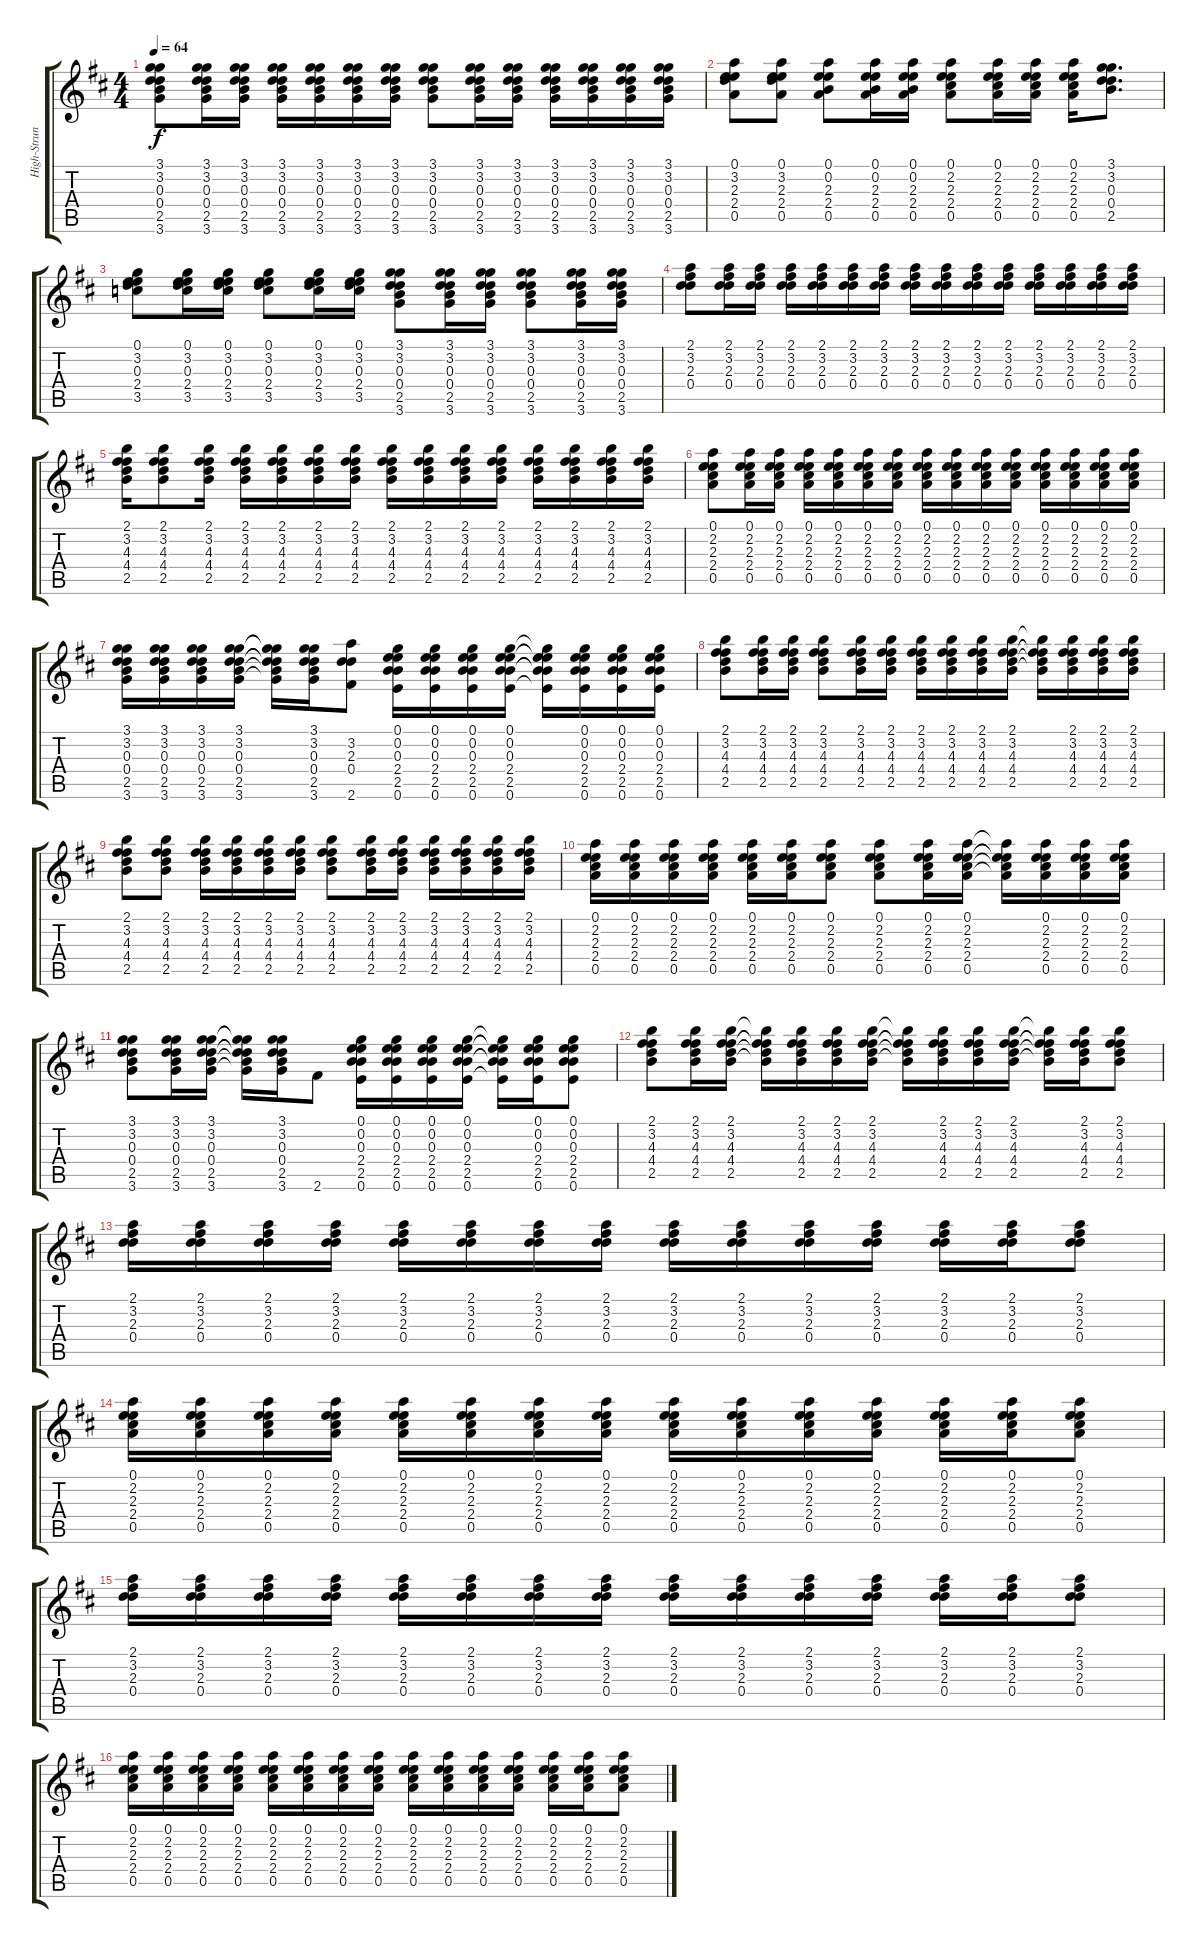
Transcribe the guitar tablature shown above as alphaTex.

\track ("High-Strung Acoustic" "High-Strun") {instrument electricguitarjazz}
\staff {score tabs}
\tuning (E4 B3 G4 D4 A3 E3) {hide}
\ts (4 4)
\tempo 64
\clef g2
\ks d
(3.1 3.2 0.3 0.4 2.5 3.6).8{dy f} (3.1 3.2 0.3 0.4 2.5 3.6).16 (3.1 3.2 0.3 0.4 2.5 3.6).16 (3.1 3.2 0.3 0.4 2.5 3.6).16 (3.1 3.2 0.3 0.4 2.5 3.6).16 (3.1 3.2 0.3 0.4 2.5 3.6).16 (3.1 3.2 0.3 0.4 2.5 3.6).16 (3.1 3.2 0.3 0.4 2.5 3.6).8 (3.1 3.2 0.3 0.4 2.5 3.6).16 (3.1 3.2 0.3 0.4 2.5 3.6).16 (3.1 3.2 0.3 0.4 2.5 3.6).16 (3.1 3.2 0.3 0.4 2.5 3.6).16 (3.1 3.2 0.3 0.4 2.5 3.6).16 (3.1 3.2 0.3 0.4 2.5 3.6).16 |
(0.1 3.2 2.3 2.4 0.5).8 (0.1 3.2 2.3 2.4 0.5).8 (0.1 0.2 2.3 2.4 0.5).8 (0.1 0.2 2.3 2.4 0.5).16 (0.1 0.2 2.3 2.4 0.5).16 (0.1 2.2 2.3 2.4 0.5).8 (0.1 2.2 2.3 2.4 0.5).16 (0.1 2.2 2.3 2.4 0.5).16 (0.1 2.2 2.3 2.4 0.5).16 (3.1 3.2 0.3 0.4 2.5).8{d} |
(0.1 3.2 0.3 2.4 3.5).8 (0.1 3.2 0.3 2.4 3.5).16 (0.1 3.2 0.3 2.4 3.5).16 (0.1 3.2 0.3 2.4 3.5).8 (0.1 3.2 0.3 2.4 3.5).16 (0.1 3.2 0.3 2.4 3.5).16 (3.1 3.2 0.3 0.4 2.5 3.6).8 (3.1 3.2 0.3 0.4 2.5 3.6).16 (3.1 3.2 0.3 0.4 2.5 3.6).16 (3.1 3.2 0.3 0.4 2.5 3.6).8 (3.1 3.2 0.3 0.4 2.5 3.6).16 (3.1 3.2 0.3 0.4 2.5 3.6).16 |
(2.1 3.2 2.3 0.4).8 (2.1 3.2 2.3 0.4).16 (2.1 3.2 2.3 0.4).16 (2.1 3.2 2.3 0.4).16 (2.1 3.2 2.3 0.4).16 (2.1 3.2 2.3 0.4).16 (2.1 3.2 2.3 0.4).16 (2.1 3.2 2.3 0.4).16 (2.1 3.2 2.3 0.4).16 (2.1 3.2 2.3 0.4).16 (2.1 3.2 2.3 0.4).16 (2.1 3.2 2.3 0.4).16 (2.1 3.2 2.3 0.4).16 (2.1 3.2 2.3 0.4).16 (2.1 3.2 2.3 0.4).16 |
(2.1 3.2 4.3 4.4 2.5).16{volume 7} (2.1 3.2 4.3 4.4 2.5).8 (2.1 3.2 4.3 4.4 2.5).16 (2.1 3.2 4.3 4.4 2.5).16 (2.1 3.2 4.3 4.4 2.5).16 (2.1 3.2 4.3 4.4 2.5).16 (2.1 3.2 4.3 4.4 2.5).16 (2.1 3.2 4.3 4.4 2.5).16 (2.1 3.2 4.3 4.4 2.5).16 (2.1 3.2 4.3 4.4 2.5).16 (2.1 3.2 4.3 4.4 2.5).16 (2.1 3.2 4.3 4.4 2.5).16 (2.1 3.2 4.3 4.4 2.5).16 (2.1 3.2 4.3 4.4 2.5).16 (2.1 3.2 4.3 4.4 2.5).16 |
(0.1 2.2 2.3 2.4 0.5).8 (0.1 2.2 2.3 2.4 0.5).16 (0.1 2.2 2.3 2.4 0.5).16 (0.1 2.2 2.3 2.4 0.5).16 (0.1 2.2 2.3 2.4 0.5).16 (0.1 2.2 2.3 2.4 0.5).16 (0.1 2.2 2.3 2.4 0.5).16 (0.1 2.2 2.3 2.4 0.5).16 (0.1 2.2 2.3 2.4 0.5).16 (0.1 2.2 2.3 2.4 0.5).16 (0.1 2.2 2.3 2.4 0.5).16 (0.1 2.2 2.3 2.4 0.5).16 (0.1 2.2 2.3 2.4 0.5).16 (0.1 2.2 2.3 2.4 0.5).16 (0.1 2.2 2.3 2.4 0.5).16 |
(3.1 3.2 0.3 0.4 2.5 3.6).16 (3.1 3.2 0.3 0.4 2.5 3.6).16 (3.1 3.2 0.3 0.4 2.5 3.6).16 (3.1 3.2 0.3 0.4 2.5 3.6).16 (3.1{t} 3.2{t} 0.3{t} 0.4{t} 2.5{t} 3.6{t}).16 (3.1 3.2 0.3 0.4 2.5 3.6).16 (3.2 2.3 0.4 2.6).8 (0.1 0.2 0.3 2.4 2.5 0.6).16 (0.1 0.2 0.3 2.4 2.5 0.6).16 (0.1 0.2 0.3 2.4 2.5 0.6).16 (0.1 0.2 0.3 2.4 2.5 0.6).16 (0.1{t} 0.2{t} 0.3{t} 2.4{t} 2.5{t} 0.6{t}).16 (0.1 0.2 0.3 2.4 2.5 0.6).16 (0.1 0.2 0.3 2.4 2.5 0.6).16 (0.1 0.2 0.3 2.4 2.5 0.6).16 |
(2.1 3.2 4.3 4.4 2.5).8 (2.1 3.2 4.3 4.4 2.5).16 (2.1 3.2 4.3 4.4 2.5).16 (2.1 3.2 4.3 4.4 2.5).8 (2.1 3.2 4.3 4.4 2.5).16 (2.1 3.2 4.3 4.4 2.5).16 (2.1 3.2 4.3 4.4 2.5).16 (2.1 3.2 4.3 4.4 2.5).16 (2.1 3.2 4.3 4.4 2.5).16 (2.1 3.2 4.3 4.4 2.5).16 (2.1{t} 3.2{t} 4.3{t} 4.4{t} 2.5{t}).16 (2.1 3.2 4.3 4.4 2.5).16 (2.1 3.2 4.3 4.4 2.5).16 (2.1 3.2 4.3 4.4 2.5).16 |
(2.1 3.2 4.3 4.4 2.5).8 (2.1 3.2 4.3 4.4 2.5).8 (2.1 3.2 4.3 4.4 2.5).16 (2.1 3.2 4.3 4.4 2.5).16 (2.1 3.2 4.3 4.4 2.5).16 (2.1 3.2 4.3 4.4 2.5).16 (2.1 3.2 4.3 4.4 2.5).8 (2.1 3.2 4.3 4.4 2.5).16 (2.1 3.2 4.3 4.4 2.5).16 (2.1 3.2 4.3 4.4 2.5).16 (2.1 3.2 4.3 4.4 2.5).16 (2.1 3.2 4.3 4.4 2.5).16 (2.1 3.2 4.3 4.4 2.5).16 |
(0.1 2.2 2.3 2.4 0.5).16 (0.1 2.2 2.3 2.4 0.5).16 (0.1 2.2 2.3 2.4 0.5).16 (0.1 2.2 2.3 2.4 0.5).16 (0.1 2.2 2.3 2.4 0.5).16 (0.1 2.2 2.3 2.4 0.5).16 (0.1 2.2 2.3 2.4 0.5).8 (0.1 2.2 2.3 2.4 0.5).8 (0.1 2.2 2.3 2.4 0.5).16 (0.1 2.2 2.3 2.4 0.5).16 (0.1{t} 2.2{t} 2.3{t} 2.4{t} 0.5{t}).16 (0.1 2.2 2.3 2.4 0.5).16 (0.1 2.2 2.3 2.4 0.5).16 (0.1 2.2 2.3 2.4 0.5).16 |
(3.1 3.2 0.3 0.4 2.5 3.6).8 (3.1 3.2 0.3 0.4 2.5 3.6).16 (3.1 3.2 0.3 0.4 2.5 3.6).16 (3.1{t} 3.2{t} 0.3{t} 0.4{t} 2.5{t} 3.6{t}).16 (3.1 3.2 0.3 0.4 2.5 3.6).16 2.6.8 (0.1 0.2 0.3 2.4 2.5 0.6).16 (0.1 0.2 0.3 2.4 2.5 0.6).16 (0.1 0.2 0.3 2.4 2.5 0.6).16 (0.1 0.2 0.3 2.4 2.5 0.6).16 (0.1{t} 0.2{t} 0.3{t} 2.4{t} 2.5{t} 0.6{t}).16 (0.1 0.2 0.3 2.4 2.5 0.6).16 (0.1 0.2 0.3 2.4 2.5 0.6).8 |
(2.1 3.2 4.3 4.4 2.5).8 (2.1 3.2 4.3 4.4 2.5).16 (2.1 3.2 4.3 4.4 2.5).16 (2.1{t} 3.2{t} 4.3{t} 4.4{t} 2.5{t}).16 (2.1 3.2 4.3 4.4 2.5).16 (2.1 3.2 4.3 4.4 2.5).16 (2.1 3.2 4.3 4.4 2.5).16 (2.1{t} 3.2{t} 4.3{t} 4.4{t} 2.5{t}).16 (2.1 3.2 4.3 4.4 2.5).16 (2.1 3.2 4.3 4.4 2.5).16 (2.1 3.2 4.3 4.4 2.5).16 (2.1{t} 3.2{t} 4.3{t} 4.4{t} 2.5{t}).16 (2.1 3.2 4.3 4.4 2.5).16 (2.1 3.2 4.3 4.4 2.5).8 |
(2.1 3.2 2.3 0.4).16{volume 10} (2.1 3.2 2.3 0.4).16 (2.1 3.2 2.3 0.4).16 (2.1 3.2 2.3 0.4).16 (2.1 3.2 2.3 0.4).16 (2.1 3.2 2.3 0.4).16 (2.1 3.2 2.3 0.4).16 (2.1 3.2 2.3 0.4).16 (2.1 3.2 2.3 0.4).16 (2.1 3.2 2.3 0.4).16 (2.1 3.2 2.3 0.4).16 (2.1 3.2 2.3 0.4).16 (2.1 3.2 2.3 0.4).16 (2.1 3.2 2.3 0.4).16 (2.1 3.2 2.3 0.4).8 |
(0.1 2.2 2.3 2.4 0.5).16 (0.1 2.2 2.3 2.4 0.5).16 (0.1 2.2 2.3 2.4 0.5).16 (0.1 2.2 2.3 2.4 0.5).16 (0.1 2.2 2.3 2.4 0.5).16 (0.1 2.2 2.3 2.4 0.5).16 (0.1 2.2 2.3 2.4 0.5).16 (0.1 2.2 2.3 2.4 0.5).16 (0.1 2.2 2.3 2.4 0.5).16 (0.1 2.2 2.3 2.4 0.5).16 (0.1 2.2 2.3 2.4 0.5).16 (0.1 2.2 2.3 2.4 0.5).16 (0.1 2.2 2.3 2.4 0.5).16 (0.1 2.2 2.3 2.4 0.5).16 (0.1 2.2 2.3 2.4 0.5).8 |
(2.1 3.2 2.3 0.4).16 (2.1 3.2 2.3 0.4).16 (2.1 3.2 2.3 0.4).16 (2.1 3.2 2.3 0.4).16 (2.1 3.2 2.3 0.4).16 (2.1 3.2 2.3 0.4).16 (2.1 3.2 2.3 0.4).16 (2.1 3.2 2.3 0.4).16 (2.1 3.2 2.3 0.4).16 (2.1 3.2 2.3 0.4).16 (2.1 3.2 2.3 0.4).16 (2.1 3.2 2.3 0.4).16 (2.1 3.2 2.3 0.4).16 (2.1 3.2 2.3 0.4).16 (2.1 3.2 2.3 0.4).8 |
(0.1 2.2 2.3 2.4 0.5).16 (0.1 2.2 2.3 2.4 0.5).16 (0.1 2.2 2.3 2.4 0.5).16 (0.1 2.2 2.3 2.4 0.5).16 (0.1 2.2 2.3 2.4 0.5).16 (0.1 2.2 2.3 2.4 0.5).16 (0.1 2.2 2.3 2.4 0.5).16 (0.1 2.2 2.3 2.4 0.5).16 (0.1 2.2 2.3 2.4 0.5).16 (0.1 2.2 2.3 2.4 0.5).16 (0.1 2.2 2.3 2.4 0.5).16 (0.1 2.2 2.3 2.4 0.5).16 (0.1 2.2 2.3 2.4 0.5).16 (0.1 2.2 2.3 2.4 0.5).16 (0.1 2.2 2.3 2.4 0.5).8
